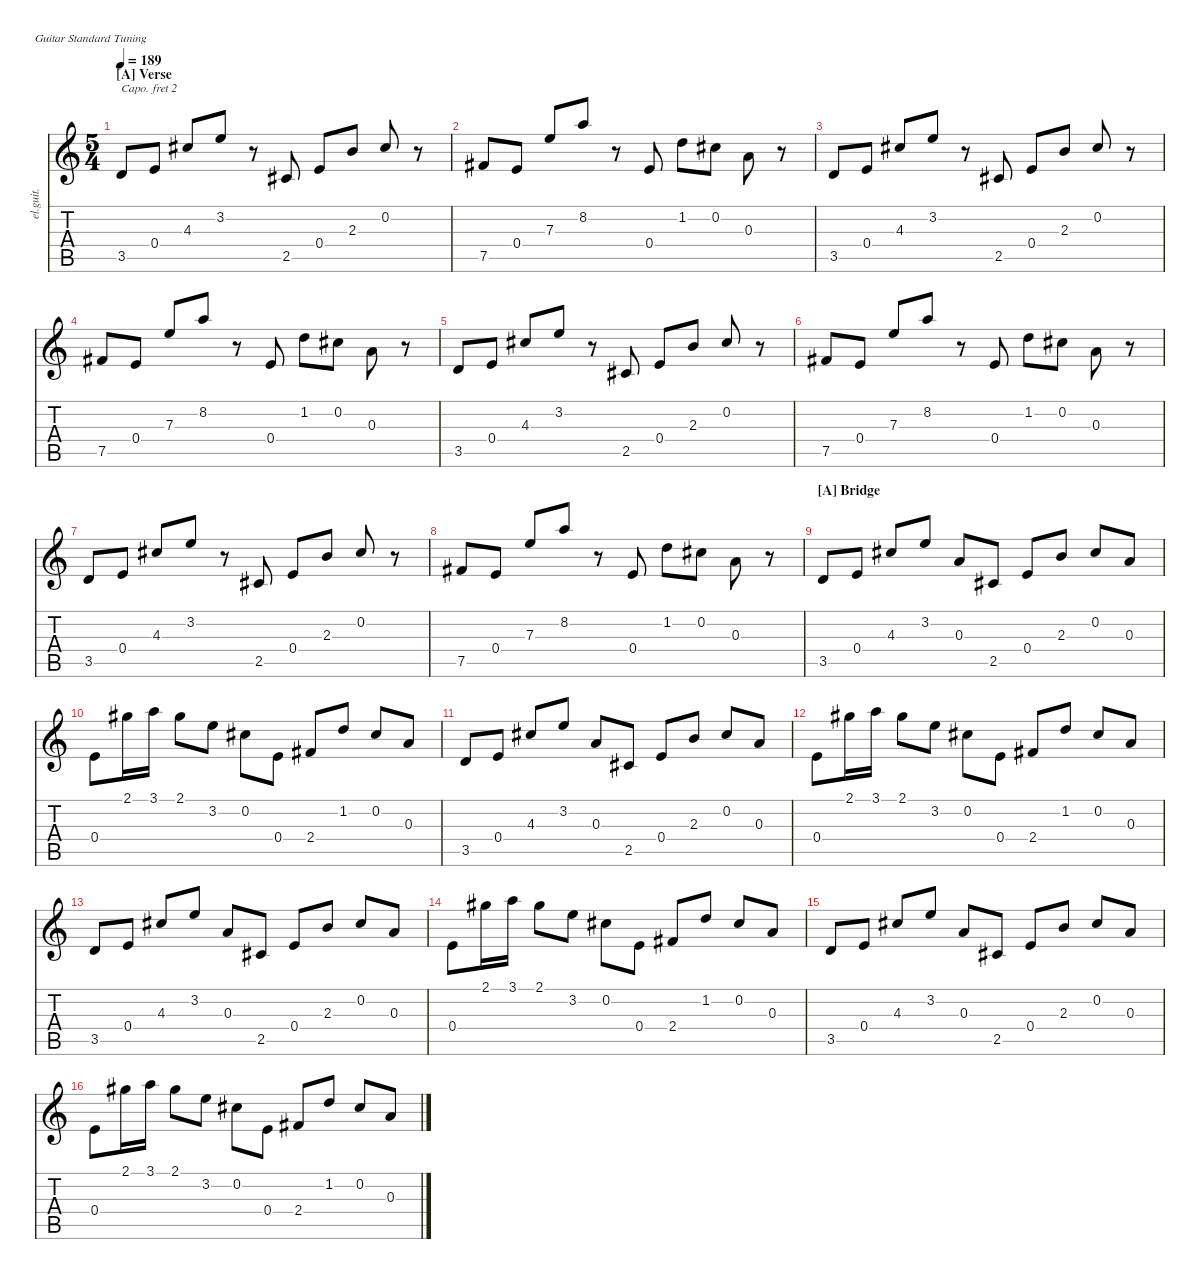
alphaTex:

\defaultSystemsLayout 4
\hideDynamics
\bracketExtendMode nobrackets
\track ("Clean Guitar" "el.guit.") {instrument electricguitarclean}
\staff {score tabs}
\capo 2
\tuning (E4 B3 G3 D3 A2 E2)
\ts (5 4)
\section ("A" "Verse")
\tempo 189
\clef g2
\ks aminor
3.5.8{dy mf beam Up} 0.4.8{beam Up} 4.3{acc #}.8{beam Up} 3.2.8{beam Up} r.8{beam Up} 2.5{acc #}.8{beam Up} 0.4.8{beam Up} 2.3.8{beam Up} 0.2{acc #}.8{beam Up} r.8{beam Down} |
7.5{acc #}.8{beam Up} 0.4.8{beam Up} 7.3.8{beam Up} 8.2.8{beam Up} r.8{beam Up} 0.4.8{beam Up} 1.2.8{beam Down} 0.2{acc #}.8{beam Down} 0.3.8{beam Down} r.8{beam Down} |
3.5.8{beam Up} 0.4.8{beam Up} 4.3{acc #}.8{beam Up} 3.2.8{beam Up} r.8{beam Up} 2.5{acc #}.8{beam Up} 0.4.8{beam Up} 2.3.8{beam Up} 0.2{acc #}.8{beam Up} r.8{beam Down} |
7.5{acc #}.8{beam Up} 0.4.8{beam Up} 7.3.8{beam Up} 8.2.8{beam Up} r.8{beam Up} 0.4.8{beam Up} 1.2.8{beam Down} 0.2{acc #}.8{beam Down} 0.3.8{beam Down} r.8{beam Down} |
3.5.8{beam Up} 0.4.8{beam Up} 4.3{acc #}.8{beam Up} 3.2.8{beam Up} r.8{beam Up} 2.5{acc #}.8{beam Up} 0.4.8{beam Up} 2.3.8{beam Up} 0.2{acc #}.8{beam Up} r.8{beam Down} |
7.5{acc #}.8{beam Up} 0.4.8{beam Up} 7.3.8{beam Up} 8.2.8{beam Up} r.8{beam Up} 0.4.8{beam Up} 1.2.8{beam Down} 0.2{acc #}.8{beam Down} 0.3.8{beam Down} r.8{beam Down} |
3.5.8{beam Up} 0.4.8{beam Up} 4.3{acc #}.8{beam Up} 3.2.8{beam Up} r.8{beam Up} 2.5{acc #}.8{beam Up} 0.4.8{beam Up} 2.3.8{beam Up} 0.2{acc #}.8{beam Up} r.8{beam Down} |
7.5{acc #}.8{beam Up} 0.4.8{beam Up} 7.3.8{beam Up} 8.2.8{beam Up} r.8{beam Up} 0.4.8{beam Up} 1.2.8{beam Down} 0.2{acc #}.8{beam Down} 0.3.8{beam Down} r.8{beam Down} |
\section ("A" "Bridge")
3.5.8{beam Up} 0.4.8{beam Up} 4.3{acc #}.8{beam Up} 3.2.8{beam Up} 0.3.8{beam Up} 2.5{acc #}.8{beam Up} 0.4.8{beam Up} 2.3.8{beam Up} 0.2{acc #}.8{beam Up} 0.3.8{beam Up} |
0.4.8{beam Down} 2.1{acc #}.16{beam Down} 3.1.16{beam Down} 2.1{acc #}.8{beam Down} 3.2.8{beam Down} 0.2{acc #}.8{beam Down} 0.4.8{beam Down} 2.4{acc #}.8{beam Up} 1.2.8{beam Up} 0.2{acc #}.8{beam Up} 0.3.8{beam Up} |
3.5.8{beam Up} 0.4.8{beam Up} 4.3{acc #}.8{beam Up} 3.2.8{beam Up} 0.3.8{beam Up} 2.5{acc #}.8{beam Up} 0.4.8{beam Up} 2.3.8{beam Up} 0.2{acc #}.8{beam Up} 0.3.8{beam Up} |
0.4.8{beam Down} 2.1{acc #}.16{beam Down} 3.1.16{beam Down} 2.1{acc #}.8{beam Down} 3.2.8{beam Down} 0.2{acc #}.8{beam Down} 0.4.8{beam Down} 2.4{acc #}.8{beam Up} 1.2.8{beam Up} 0.2{acc #}.8{beam Up} 0.3.8{beam Up} |
3.5.8{beam Up} 0.4.8{beam Up} 4.3{acc #}.8{beam Up} 3.2.8{beam Up} 0.3.8{beam Up} 2.5{acc #}.8{beam Up} 0.4.8{beam Up} 2.3.8{beam Up} 0.2{acc #}.8{beam Up} 0.3.8{beam Up} |
0.4.8{beam Down} 2.1{acc #}.16{beam Down} 3.1.16{beam Down} 2.1{acc #}.8{beam Down} 3.2.8{beam Down} 0.2{acc #}.8{beam Down} 0.4.8{beam Down} 2.4{acc #}.8{beam Up} 1.2.8{beam Up} 0.2{acc #}.8{beam Up} 0.3.8{beam Up} |
3.5.8{beam Up} 0.4.8{beam Up} 4.3{acc #}.8{beam Up} 3.2.8{beam Up} 0.3.8{beam Up} 2.5{acc #}.8{beam Up} 0.4.8{beam Up} 2.3.8{beam Up} 0.2{acc #}.8{beam Up} 0.3.8{beam Up} |
0.4.8{beam Down} 2.1{acc #}.16{beam Down} 3.1.16{beam Down} 2.1{acc #}.8{beam Down} 3.2.8{beam Down} 0.2{acc #}.8{beam Down} 0.4.8{beam Down} 2.4{acc #}.8{beam Up} 1.2.8{beam Up} 0.2{acc #}.8{beam Up} 0.3.8{beam Up}
